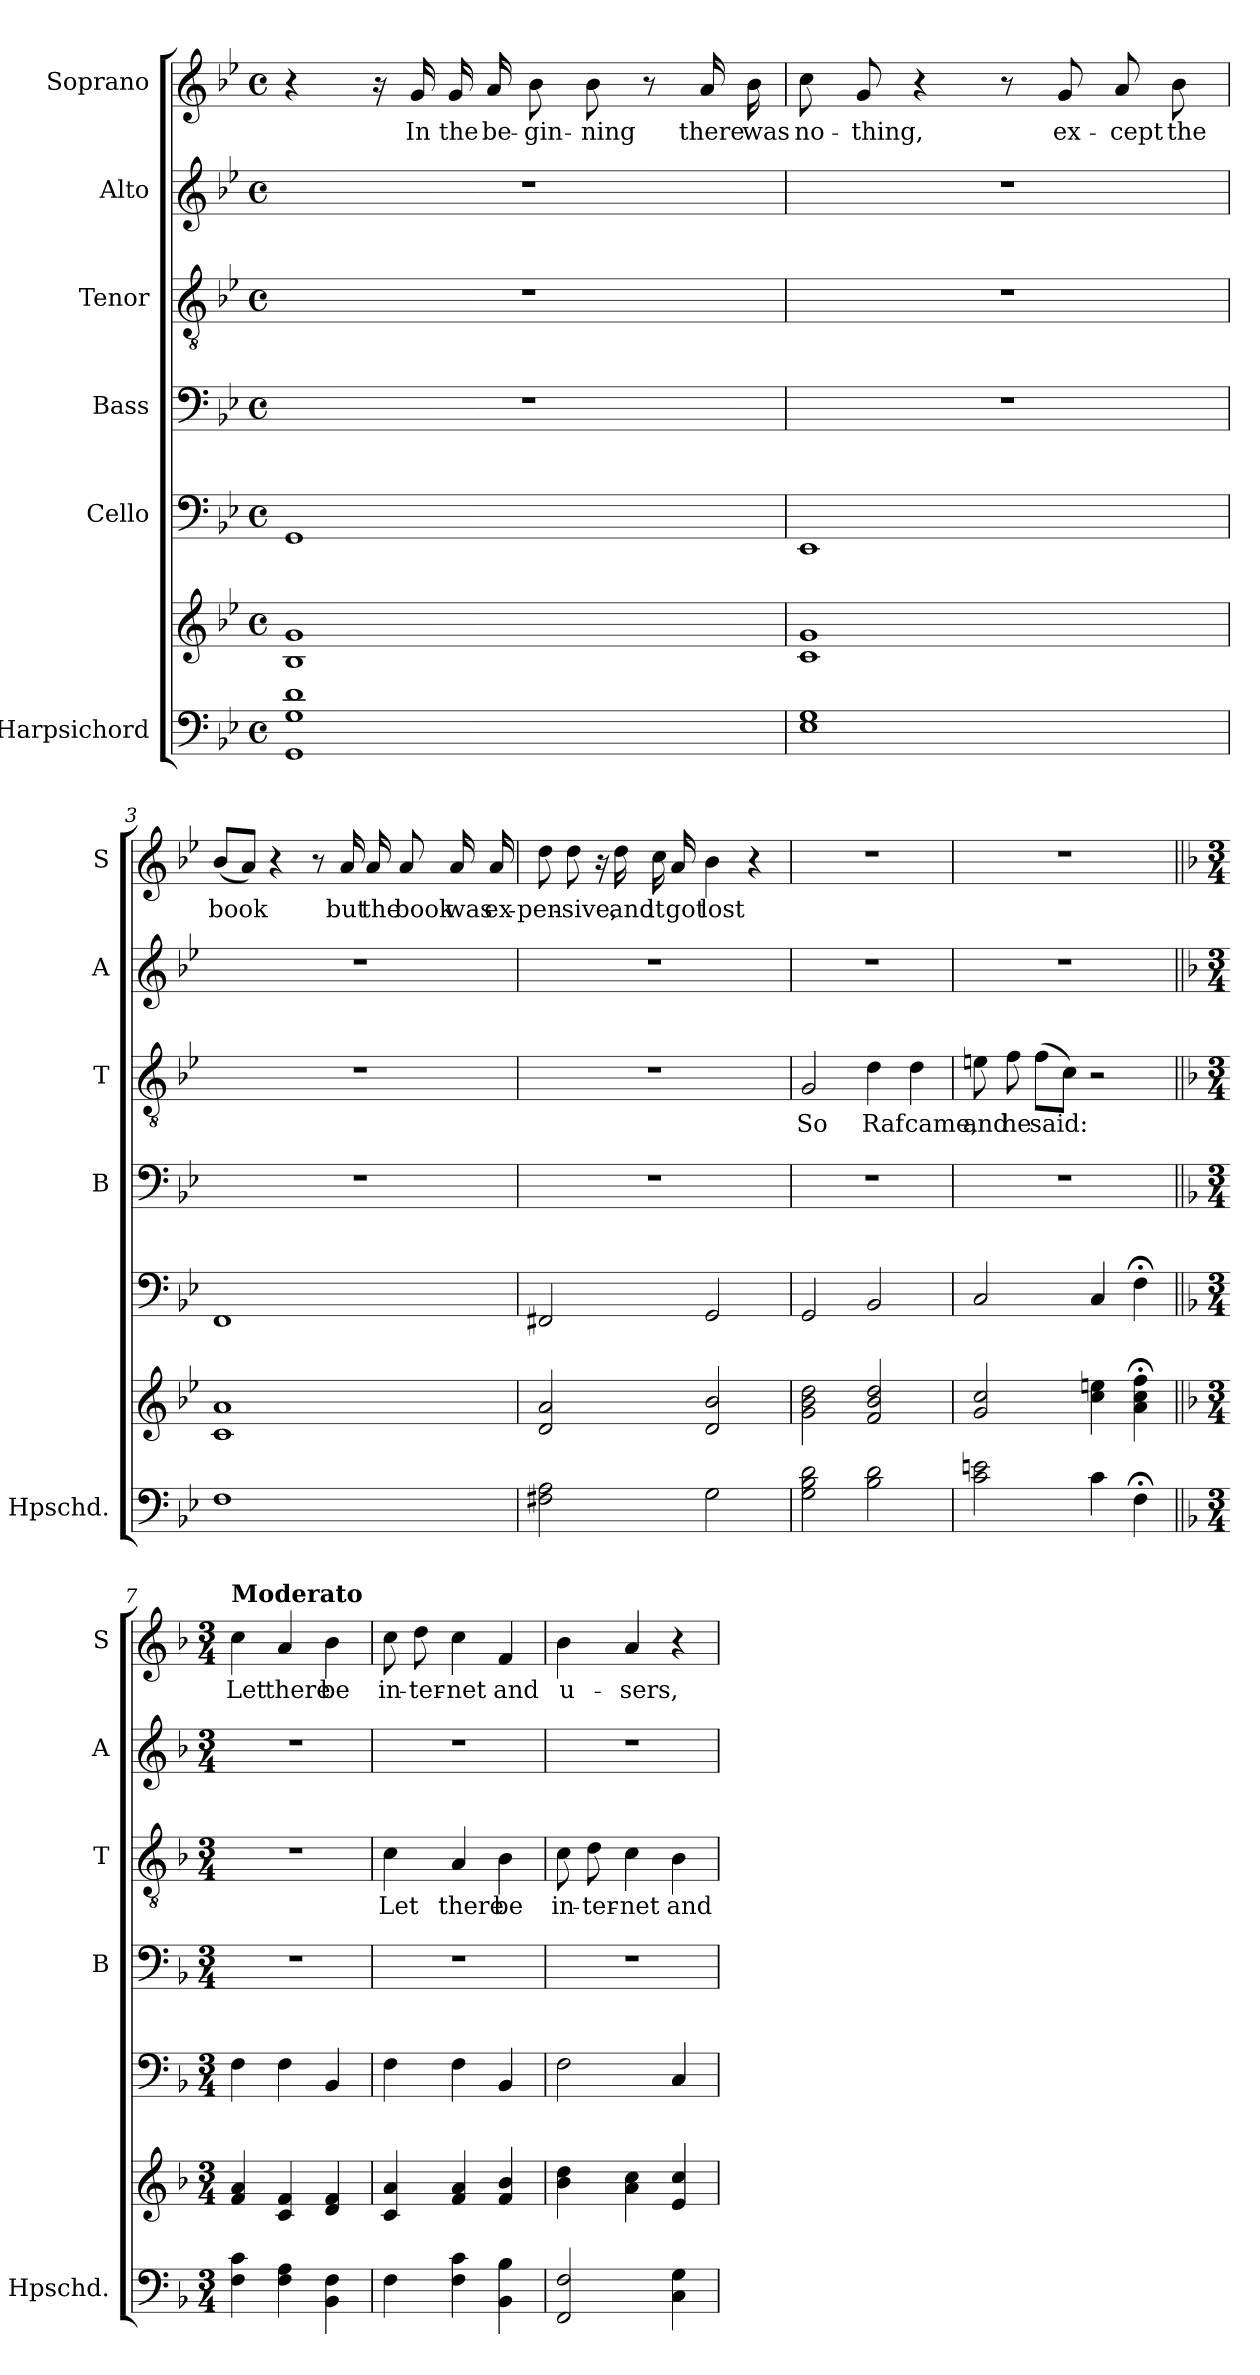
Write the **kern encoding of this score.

**kern	**kern	**kern	**kern	**kern	**text	**kern	**kern	**text
*part6	*part6	*part5	*part4	*part3	*part3	*part2	*part1	*part1
*staff7	*staff6	*staff5	*staff4	*staff3	*staff3	*staff2	*staff1	*staff1
*I"Harpsichord	*	*I"Cello	*I"Bass	*I"Tenor	*	*I"Alto	*I"Soprano	*
*I'Hpschd.	*	*	*I'B	*I'T	*	*I'A	*I'S	*
*clefF4	*clefG2	*clefF4	*clefF4	*clefGv2	*	*clefG2	*clefG2	*
*k[b-e-]	*k[b-e-]	*k[b-e-]	*k[b-e-]	*k[b-e-]	*	*k[b-e-]	*k[b-e-]	*
*g:	*g:	*g:	*g:	*g:	*	*g:	*g:	*
*M4/4	*M4/4	*M4/4	*M4/4	*M4/4	*	*M4/4	*M4/4	*
*met(c)	*met(c)	*met(c)	*met(c)	*met(c)	*	*met(c)	*met(c)	*
=1	=1	=1	=1	=1	=1	=1	=1	=1
1GG 1G 1d	1B- 1g	1GG	1r	1r	.	1r	4r	.
.	.	.	.	.	.	.	16r	.
.	.	.	.	.	.	.	16g/	In
.	.	.	.	.	.	.	16g/	the
.	.	.	.	.	.	.	16a/	be-
.	.	.	.	.	.	.	8b-\	-gin-
.	.	.	.	.	.	.	8b-\	-ning
.	.	.	.	.	.	.	8r	.
.	.	.	.	.	.	.	16a/	there
.	.	.	.	.	.	.	16b-\	was
=2	=2	=2	=2	=2	=2	=2	=2	=2
1E- 1G	1c 1g	1EE-	1r	1r	.	1r	8cc\	no-
.	.	.	.	.	.	.	8g/	-thing,
.	.	.	.	.	.	.	4r	.
.	.	.	.	.	.	.	8r	.
.	.	.	.	.	.	.	8g/	ex-
.	.	.	.	.	.	.	8a/	-cept
.	.	.	.	.	.	.	8b-\	the
=3	=3	=3	=3	=3	=3	=3	=3	=3
1F	1c 1a	1FF	1r	1r	.	1r	(8b-/L	book
.	.	.	.	.	.	.	8a/J)	.
.	.	.	.	.	.	.	4r	.
.	.	.	.	.	.	.	8r	.
.	.	.	.	.	.	.	16a/	but
.	.	.	.	.	.	.	16a/	the
.	.	.	.	.	.	.	8a/	book
.	.	.	.	.	.	.	16a/	was
.	.	.	.	.	.	.	16a/	ex-
!!LO:LB:g=z
=4	=4	=4	=4	=4	=4	=4	=4	=4
2F#X\ 2A\	2d/ 2a/	2FF#X/	1r	1r	.	1r	8dd\	-pen-
.	.	.	.	.	.	.	8dd\	-sive,
.	.	.	.	.	.	.	16r	.
.	.	.	.	.	.	.	16dd\	and
.	.	.	.	.	.	.	16cc\	it
.	.	.	.	.	.	.	16a/	got
2G\	2d/ 2b-/	2GG/	.	.	.	.	4b-\	lost
.	.	.	.	.	.	.	4r	.
=5	=5	=5	=5	=5	=5	=5	=5	=5
2G\ 2B-\ 2d\	2g\ 2b-\ 2dd\	2GG/	1r	2G/	So	1r	1r	.
2B-\ 2d\	2f/ 2b-/ 2dd/	2BB-/	.	4d\	Raf	.	.	.
.	.	.	.	4d\	came,	.	.	.
=6	=6	=6	=6	=6	=6	=6	=6	=6
2c\ 2en\	2g/ 2cc/	2C/	1r	8en\	and	1r	1r	.
.	.	.	.	8f\	he	.	.	.
.	.	.	.	(8f\L	said:	.	.	.
.	.	.	.	8c\J)	.	.	.	.
4c\	4cc\ 4een\	4C/	.	2r	.	.	.	.
4F;<\	4a\;< 4cc\;< 4ff\;<	4F;<\	.	.	.	.	.	.
!!LO:PB:g=z
=7||	=7||	=7||	=7||	=7||	=7||	=7||	=7||	=7||
*k[b-]	*k[b-]	*k[b-]	*k[b-]	*k[b-]	*	*k[b-]	*k[b-]	*
*F:	*F:	*F:	*F:	*F:	*	*F:	*F:	*
*M3/4	*M3/4	*M3/4	*M3/4	*M3/4	*	*M3/4	*M3/4	*
!	!	!	!	!	!	!	!LO:TX:a:B:t=Moderato	!
4F\ 4c\	4f/ 4a/	4F\	2.r	2.r	.	2.r	4cc\	Let
4F\ 4A\	4c/ 4f/	4F\	.	.	.	.	4a/	there
4BB-\ 4F\	4d/ 4f/	4BB-/	.	.	.	.	4b-\	be
=8	=8	=8	=8	=8	=8	=8	=8	=8
4F\	4c/ 4a/	4F\	2.r	4c\	Let	2.r	8cc\	in-
.	.	.	.	.	.	.	8dd\	-ter-
4F\ 4c\	4f/ 4a/	4F\	.	4A/	there	.	4cc\	-net
4BB-\ 4B-\	4f/ 4b-/	4BB-/	.	4B-\	be	.	4f/	and
=9	=9	=9	=9	=9	=9	=9	=9	=9
2FF/ 2F/	4b-\ 4dd\	2F\	2.r	8c\	in-	2.r	4b-\	u-
.	.	.	.	8d\	-ter-	.	.	.
.	4a\ 4cc\	.	.	4c\	-net	.	4a/	-sers,
4C\ 4G\	4e/ 4cc/	4C/	.	4B-\	and	.	4r	.
=	=	=	=	=	=	=	=	=
*-	*-	*-	*-	*-	*-	*-	*-	*-
